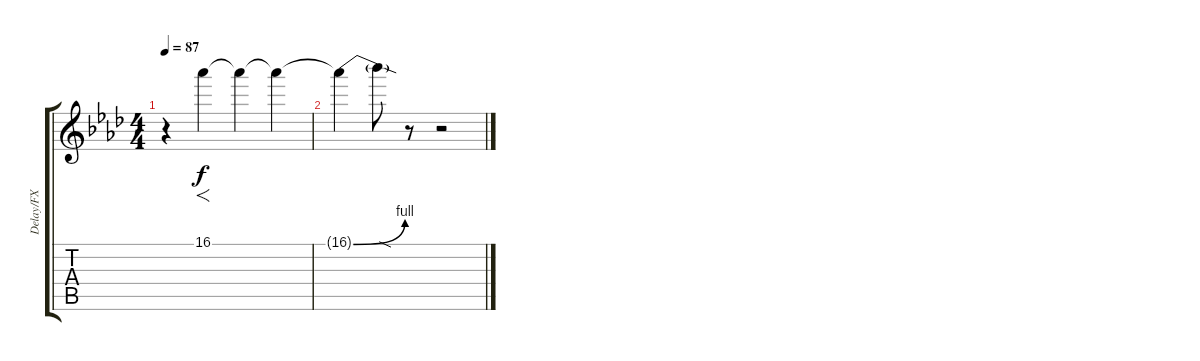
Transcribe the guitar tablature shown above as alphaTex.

\track ("Delay/FX" "Delay/FX") {instrument electricguitarjazz}
\staff {score tabs}
\tuning (E4 B3 G3 D3 A2 E2) {hide}
\ts (4 4)
\tempo 87
\clef g2
\ks fminor
r.4{dy mp volume 9 instrument distortionguitar} 16.1.4{f dy f} 16.1{t}.4 16.1{t}.4 |
16.1{be (bend 0 0 60 4) t}.4 16.1{sod t}.8 r.8 r.2
